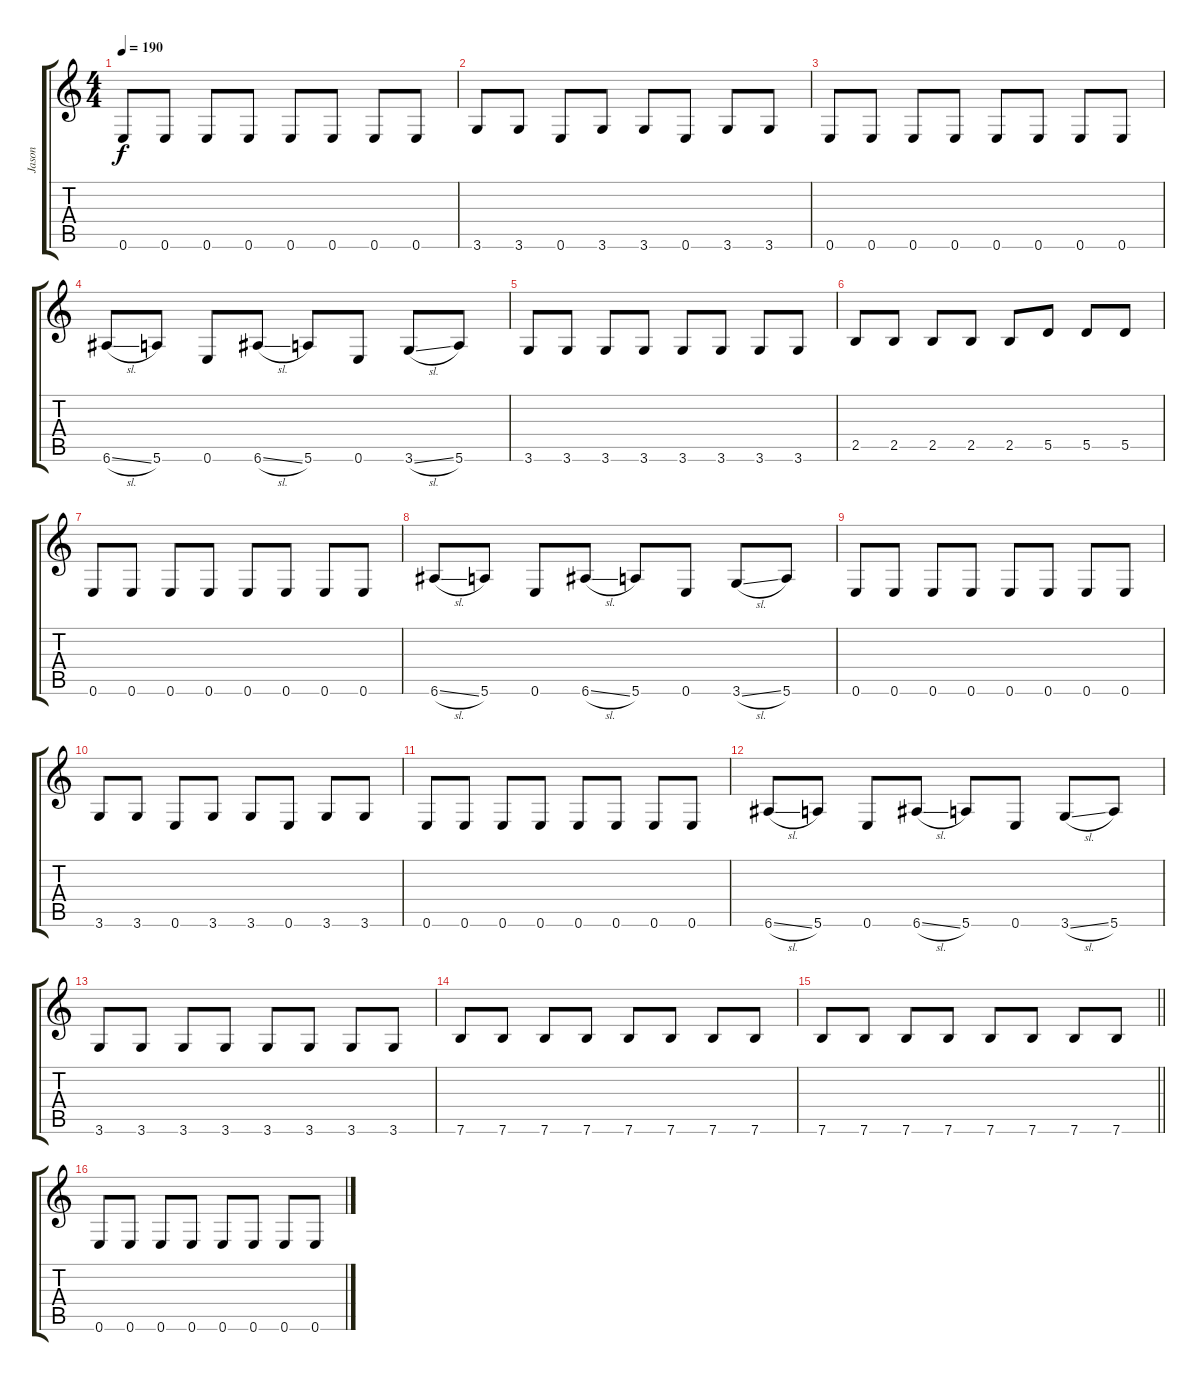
\track ("Jason" "Jason") {instrument electricbassfinger}
\staff {score tabs}
\tuning (E4 B3 G3 D3 A2 E2) {hide}
\ts (4 4)
\tempo 190
\clef g2
\ks c
0.6.8{dy f} 0.6.8 0.6.8 0.6.8 0.6.8 0.6.8 0.6.8 0.6.8 |
3.6.8 3.6.8 0.6.8 3.6.8 3.6.8 0.6.8 3.6.8 3.6.8 |
0.6.8 0.6.8 0.6.8 0.6.8 0.6.8 0.6.8 0.6.8 0.6.8 |
6.6{sl}.8 5.6.8 0.6.8 6.6{sl}.8 5.6.8 0.6.8 3.6{sl}.8 5.6.8 |
3.6.8 3.6.8 3.6.8 3.6.8 3.6.8 3.6.8 3.6.8 3.6.8 |
2.5.8 2.5.8 2.5.8 2.5.8 2.5.8 5.5.8 5.5.8 5.5.8 |
0.6.8 0.6.8 0.6.8 0.6.8 0.6.8 0.6.8 0.6.8 0.6.8 |
6.6{sl}.8 5.6.8 0.6.8 6.6{sl}.8 5.6.8 0.6.8 3.6{sl}.8 5.6.8 |
0.6.8 0.6.8 0.6.8 0.6.8 0.6.8 0.6.8 0.6.8 0.6.8 |
3.6.8 3.6.8 0.6.8 3.6.8 3.6.8 0.6.8 3.6.8 3.6.8 |
0.6.8 0.6.8 0.6.8 0.6.8 0.6.8 0.6.8 0.6.8 0.6.8 |
6.6{sl}.8 5.6.8 0.6.8 6.6{sl}.8 5.6.8 0.6.8 3.6{sl}.8 5.6.8 |
3.6.8 3.6.8 3.6.8 3.6.8 3.6.8 3.6.8 3.6.8 3.6.8 |
7.6.8 7.6.8 7.6.8 7.6.8 7.6.8 7.6.8 7.6.8 7.6.8 |
\barLineRight lightlight
7.6.8 7.6.8 7.6.8 7.6.8 7.6.8 7.6.8 7.6.8 7.6.8 |
0.6.8 0.6.8 0.6.8 0.6.8 0.6.8 0.6.8 0.6.8 0.6.8
